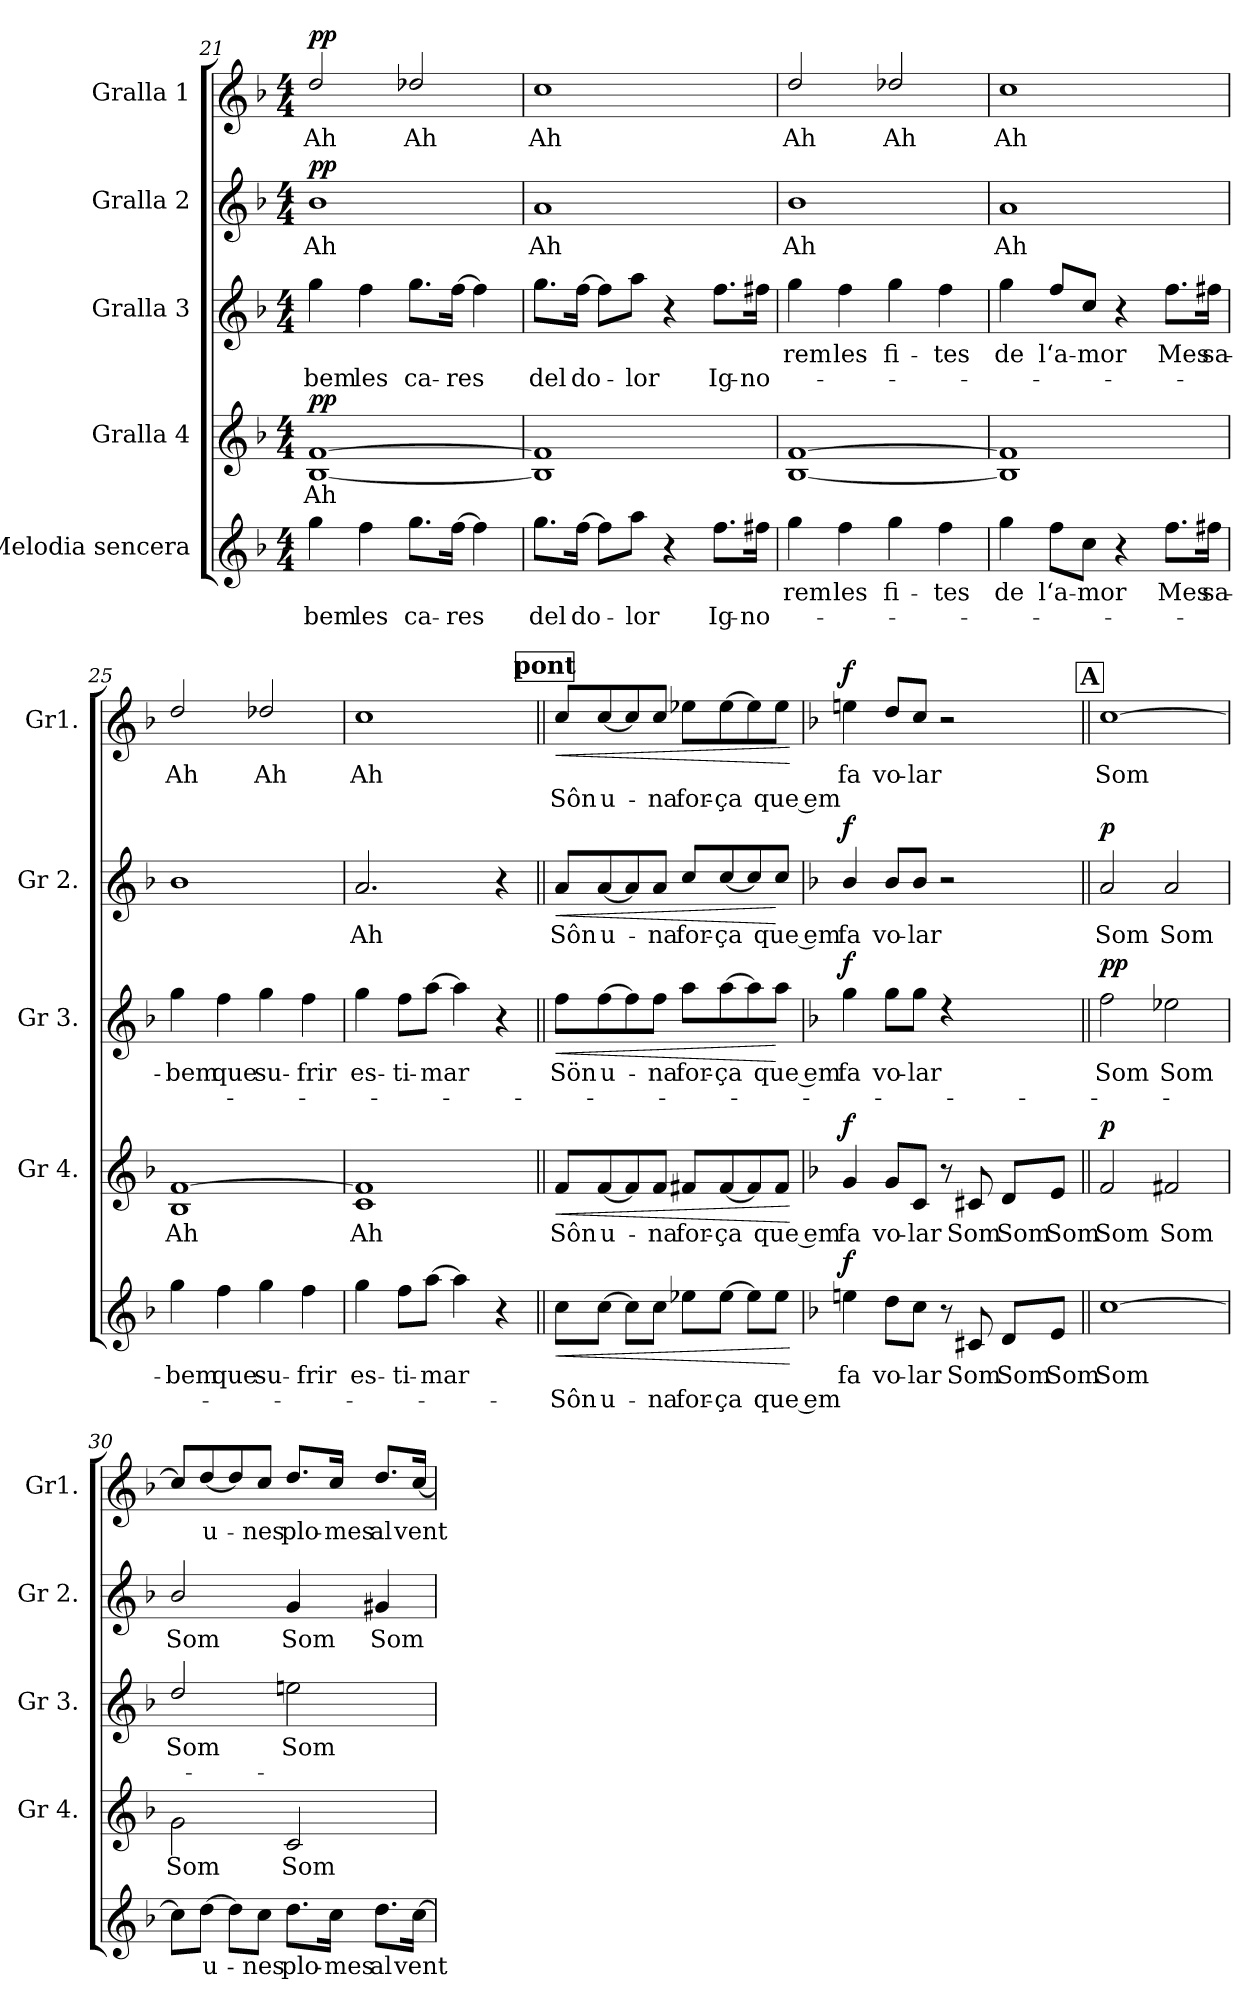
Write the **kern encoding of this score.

**kern	**text	**text	**dynam	**kern	**text	**dynam	**kern	**text	**text	**dynam	**kern	**text	**dynam	**kern	**text	**text	**dynam
*part5	*part5	*part5	*part5	*part4	*part4	*part4	*part3	*part3	*part3	*part3	*part2	*part2	*part2	*part1	*part1	*part1	*part1
*staff5	*staff5	*staff5	*staff5	*staff4	*staff4	*staff4	*staff3	*staff3	*staff3	*staff3	*staff2	*staff2	*staff2	*staff1	*staff1	*staff1	*staff1
*I"Melodia sencera	*	*	*	*I"Gralla 4	*	*	*I"Gralla 3	*	*	*	*I"Gralla 2	*	*	*I"Gralla 1	*	*	*
*	*	*	*	*I'Gr 4.	*	*	*I'Gr 3.	*	*	*	*I'Gr 2.	*	*	*I'Gr1.	*	*	*
*clefG2	*	*	*	*clefG2	*	*	*clefG2	*	*	*	*clefG2	*	*	*clefG2	*	*	*
*k[b-]	*	*	*	*k[b-]	*	*	*k[b-]	*	*	*	*k[b-]	*	*	*k[b-]	*	*	*
*M4/4	*	*	*	*M4/4	*	*	*M4/4	*	*	*	*M4/4	*	*	*M4/4	*	*	*
=21	=21	=21	=21	=21	=21	=21	=21	=21	=21	=21	=21	=21	=21	=21	=21	=21	=21
*	*	*	*	*^	*	*	*	*	*	*	*	*	*	*	*	*	*
!	!	!	!	!	!	!LO:LY:b	!LO:DY:b	!	!	!LO:LY:b	!	!	!LO:LY:b	!LO:DY:b	!	!LO:LY:b	!	!LO:DY:b
4gg\	.	bem	.	[1f	[1B-	Ah	pp	4gg\	.	bem	.	1b-	Ah	pp	2dd/	Ah	.	pp
!	!	!	!	!	!	!	!	!	!	!LO:LY:b	!	!	!	!	!	!	!	!
4ff\	.	les	.	.	.	.	.	4ff\	.	les	.	.	.	.	.	.	.	.
!	!	!	!	!	!	!	!	!	!	!LO:LY:b	!	!	!	!	!	!LO:LY:b	!	!
8.gg\L	.	ca-	.	.	.	.	.	8.gg\L	.	ca-	.	.	.	.	2dd-X/	Ah	.	.
!	!	!	!	!	!	!	!	!	!	!LO:LY:b	!	!	!	!	!	!	!	!
[16ff\Jk	.	-res	.	.	.	.	.	[16ff\Jk	.	-res	.	.	.	.	.	.	.	.
4ff\]	.	.	.	.	.	.	.	4ff\]	.	.	.	.	.	.	.	.	.	.
=22	=22	=22	=22	=22	=22	=22	=22	=22	=22	=22	=22	=22	=22	=22	=22	=22	=22	=22
!	!	!	!	!	!	!	!	!	!	!LO:LY:b	!	!	!LO:LY:b	!	!	!LO:LY:b	!	!
8.gg\L	.	del	.	1f]	1B-]	.	.	8.gg\L	.	del	.	1a	Ah	.	1cc	Ah	.	.
!	!	!	!	!	!	!	!	!	!	!LO:LY:b	!	!	!	!	!	!	!	!
[16ff\Jk	.	do-	.	.	.	.	.	[16ff\Jk	.	do-	.	.	.	.	.	.	.	.
8ff\L]	.	.	.	.	.	.	.	8ff\L]	.	.	.	.	.	.	.	.	.	.
!	!	!	!	!	!	!	!	!	!	!LO:LY:b	!	!	!	!	!	!	!	!
8aa\J	.	-lor	.	.	.	.	.	8aa\J	.	-lor	.	.	.	.	.	.	.	.
4r	.	.	.	.	.	.	.	4r	.	.	.	.	.	.	.	.	.	.
!	!	!	!	!	!	!	!	!	!	!LO:LY:b	!	!	!	!	!	!	!	!
8.ff\L	.	Ig-	.	.	.	.	.	8.ff\L	.	Ig-	.	.	.	.	.	.	.	.
!	!	!	!	!	!	!	!	!	!	!LO:LY:b	!	!	!	!	!	!	!	!
16ff#X\Jk	.	-no-	.	.	.	.	.	16ff#X\Jk	.	-no-	.	.	.	.	.	.	.	.
!!LO:LB:g=z
=23	=23	=23	=23	=23	=23	=23	=23	=23	=23	=23	=23	=23	=23	=23	=23	=23	=23	=23
!	!	!	!	!	!	!	!	!	!LO:LY:b	!	!	!	!LO:LY:b	!	!	!LO:LY:b	!	!
4gg\	rem	.	.	[1f	[1B-	.	.	4gg\	rem	.	.	1b-	Ah	.	2dd/	Ah	.	.
!	!	!	!	!	!	!	!	!	!LO:LY:b	!	!	!	!	!	!	!	!	!
4ff\	les	.	.	.	.	.	.	4ff\	les	.	.	.	.	.	.	.	.	.
!	!	!	!	!	!	!	!	!	!LO:LY:b	!	!	!	!	!	!	!LO:LY:b	!	!
4gg\	ﬁ-	.	.	.	.	.	.	4gg\	ﬁ-	.	.	.	.	.	2dd-X/	Ah	.	.
!	!	!	!	!	!	!	!	!	!LO:LY:b	!	!	!	!	!	!	!	!	!
4ff\	-tes	.	.	.	.	.	.	4ff\	-tes	.	.	.	.	.	.	.	.	.
=24	=24	=24	=24	=24	=24	=24	=24	=24	=24	=24	=24	=24	=24	=24	=24	=24	=24	=24
!	!	!	!	!	!	!	!	!	!LO:LY:b	!	!	!	!LO:LY:b	!	!	!LO:LY:b	!	!
4gg\	de	.	.	1f]	1B-]	.	.	4gg\	de	.	.	1a	Ah	.	1cc	Ah	.	.
!	!	!	!	!	!	!	!	!	!LO:LY:b	!	!	!	!	!	!	!	!	!
8ff\L	l‘a-	.	.	.	.	.	.	8ff/L	l‘a-	.	.	.	.	.	.	.	.	.
!	!	!	!	!	!	!	!	!	!LO:LY:b	!	!	!	!	!	!	!	!	!
8cc\J	-mor	.	.	.	.	.	.	8cc/J	-mor	.	.	.	.	.	.	.	.	.
4r	.	.	.	.	.	.	.	4r	.	.	.	.	.	.	.	.	.	.
!	!	!	!	!	!	!	!	!	!LO:LY:b	!	!	!	!	!	!	!	!	!
8.ff\L	Mes	.	.	.	.	.	.	8.ff\L	Mes	.	.	.	.	.	.	.	.	.
!	!	!	!	!	!	!	!	!	!LO:LY:b	!	!	!	!	!	!	!	!	!
16ff#X\Jk	sa-	.	.	.	.	.	.	16ff#X\Jk	sa-	.	.	.	.	.	.	.	.	.
*	*	*	*	*v	*v	*	*	*	*	*	*	*	*	*	*	*	*	*
=25	=25	=25	=25	=25	=25	=25	=25	=25	=25	=25	=25	=25	=25	=25	=25	=25	=25
!	!	!	!	!	!LO:LY:b	!	!	!LO:LY:b	!	!	!	!	!	!	!LO:LY:b	!	!
4gg\	-bem	.	.	1B- [1f	Ah	.	4gg\	-bem	.	.	1b-	.	.	2dd/	Ah	.	.
!	!	!	!	!	!	!	!	!LO:LY:b	!	!	!	!	!	!	!	!	!
4ff\	que	.	.	.	.	.	4ff\	que	.	.	.	.	.	.	.	.	.
!	!	!	!	!	!	!	!	!LO:LY:b	!	!	!	!	!	!	!LO:LY:b	!	!
4gg\	su-	.	.	.	.	.	4gg\	su-	.	.	.	.	.	2dd-X/	Ah	.	.
!	!	!	!	!	!	!	!	!LO:LY:b	!	!	!	!	!	!	!	!	!
4ff\	-frir	.	.	.	.	.	4ff\	-frir	.	.	.	.	.	.	.	.	.
=26	=26	=26	=26	=26	=26	=26	=26	=26	=26	=26	=26	=26	=26	=26	=26	=26	=26
*	*	*	*	*^	*	*	*	*	*	*	*	*	*	*	*	*	*
!	!	!	!	!	!	!LO:LY:b	!	!	!LO:LY:b	!	!	!	!LO:LY:b	!	!	!LO:LY:b	!	!
4gg\	es-	.	.	1f]	1c	Ah	.	4gg\	es-	.	.	2.a/	Ah	.	1cc	Ah	.	.
!	!	!	!	!	!	!	!	!	!LO:LY:b	!	!	!	!	!	!	!	!	!
8ff\L	-ti-	.	.	.	.	.	.	8ff\L	-ti-	.	.	.	.	.	.	.	.	.
!	!	!	!	!	!	!	!	!	!LO:LY:b	!	!	!	!	!	!	!	!	!
[8aa\J	-mar	.	.	.	.	.	.	[8aa\J	-mar	.	.	.	.	.	.	.	.	.
4aa\]	.	.	.	.	.	.	.	4aa\]	.	.	.	.	.	.	.	.	.	.
4r	.	.	.	.	.	.	.	4r	.	.	.	4r	.	.	.	.	.	.
*	*	*	*	*v	*v	*	*	*	*	*	*	*	*	*	*	*	*	*
!!LO:REH:place=s1:a:B:fs=14:t=pont
=27||	=27||	=27||	=27||	=27||	=27||	=27||	=27||	=27||	=27||	=27||	=27||	=27||	=27||	=27||	=27||	=27||	=27||
!	!	!	!LO:HP:b	!	!LO:LY:b	!LO:HP:b	!	!LO:LY:b	!	!LO:HP:b	!	!LO:LY:b	!LO:HP:b	!	!	!LO:LY:b	!LO:HP:b
8cc\L	.	Sôn	<	8f/L	Sôn	<	8ff\L	Sön	.	<	8a/L	Sôn	<	8cc/L	.	Sôn	<
!	!	!	!	!	!LO:LY:b	!	!	!LO:LY:b	!	!	!	!LO:LY:b	!	!	!	!LO:LY:b	!
[8cc\J	.	u-	.	[8f/	u-	.	[8ff\	u-	.	.	[8a/	u-	.	[8cc/	.	u-	.
8cc\L]	.	.	.	8f/]	.	.	8ff\]	.	.	.	8a/]	.	.	8cc/]	.	.	.
!	!	!	!	!	!LO:LY:b	!	!	!LO:LY:b	!	!	!	!LO:LY:b	!	!	!	!LO:LY:b	!
8cc\J	.	-na	.	8f/J	-na	.	8ff\J	-na	.	.	8a/J	na	.	8cc/J	.	-na	.
!	!	!	!	!	!LO:LY:b	!	!	!LO:LY:b	!	!	!	!LO:LY:b	!	!	!	!LO:LY:b	!
8ee-X\L	.	for-	.	8f#X/L	for-	.	8aa\L	for-	.	.	8cc/L	for-	.	8ee-X\L	.	for-	.
!	!	!	!	!	!LO:LY:b	!	!	!LO:LY:b	!	!	!	!LO:LY:b	!	!	!	!LO:LY:b	!
[8ee-\J	.	-ça	.	[8f#/	-ça	.	[8aa\	-ça	.	.	[8cc/	-ça	.	[8ee-\	.	-ça	.
8ee-\L]	.	.	.	8f#/]	.	.	8aa\]	.	.	.	8cc/]	.	.	8ee-\]	.	.	.
!	!	!	!	!	!LO:LY:b	!	!	!LO:LY:b	!	!	!	!LO:LY:b	!	!	!	!LO:LY:b	!
8ee-\J	.	que em	.	8f#/J	que em	.	8aa\J	que em	.	[	8cc/J	que em	[	8ee-\J	.	que em	.
.	.	.	[	.	.	[	.	.	.	.	.	.	.	.	.	.	[
!!LO:LB:g=z
=28	=28	=28	=28	=28	=28	=28	=28	=28	=28	=28	=28	=28	=28	=28	=28	=28	=28
*k[b-]	*	*	*	*k[b-]	*	*	*k[b-]	*	*	*	*k[b-]	*	*	*k[b-]	*	*	*
!	!	!	!LO:DY:b	!	!LO:LY:b	!LO:DY:b	!	!LO:LY:b	!	!LO:DY:b	!	!LO:LY:b	!LO:DY:b	!	!LO:LY:b	!	!LO:DY:b
4eeni\	fa	.	f	4g/	fa	f	4gg\	fa	.	f	4b-/	fa	f	4eeni\	fa	.	f
!	!	!	!	!	!LO:LY:b	!	!	!LO:LY:b	!	!	!	!LO:LY:b	!	!	!LO:LY:b	!	!
8dd\L	vo-	.	.	8g/L	vo-	.	8gg\L	vo-	.	.	8b-/L	vo-	.	8dd/L	vo-	.	.
!	!	!	!	!	!LO:LY:b	!	!	!LO:LY:b	!	!	!	!LO:LY:b	!	!	!LO:LY:b	!	!
8cc\J	-lar	.	.	8c/J	-lar	.	8gg\J	-lar	.	.	8b-/J	-lar	.	8cc/J	-lar	.	.
8r	.	.	.	8r	.	.	4rdd	.	.	.	2r	.	.	2r	.	.	.
!	!	!	!	!	!LO:LY:b	!	!	!	!	!	!	!	!	!	!	!	!
8c#X/	Som	.	.	8c#X/	Som	.	.	.	.	.	.	.	.	.	.	.	.
!	!	!	!	!	!LO:LY:b	!	!	!	!	!	!	!	!	!	!	!	!
8d/L	Som	.	.	8d/L	Som	.	4ryy	.	.	.	.	.	.	.	.	.	.
!	!	!	!	!	!LO:LY:b	!	!	!	!	!	!	!	!	!	!	!	!
8e/J	Som	.	.	8e/J	Som	.	.	.	.	.	.	.	.	.	.	.	.
!!LO:REH:place=s1:a:B:fs=14:t=A
=29||	=29||	=29||	=29||	=29||	=29||	=29||	=29||	=29||	=29||	=29||	=29||	=29||	=29||	=29||	=29||	=29||	=29||
!	!	!	!	!	!LO:LY:b	!LO:DY:b	!	!LO:LY:b	!	!LO:DY:b	!	!LO:LY:b	!	!	!LO:LY:b	!	!
!	!	!	!	!	!	!	!	!	!	!LO:DY:n=1:b	!	!	!LO:DY:b	!	!	!	!
[1cc	Som	.	.	2f/	Som	p	2ff\	Som	.	p p	2a/	Som	p	[1cc	Som	.	.
!	!	!	!	!	!LO:LY:b	!	!	!LO:LY:b	!	!	!	!LO:LY:b	!	!	!	!	!
.	.	.	.	2f#X/	Som	.	2ee-X\	Som	.	.	2a/	Som	.	.	.	.	.
=30	=30	=30	=30	=30	=30	=30	=30	=30	=30	=30	=30	=30	=30	=30	=30	=30	=30
!	!	!	!	!	!LO:LY:b	!	!	!LO:LY:b	!	!	!	!LO:LY:b	!	!	!	!	!
8cc\L]	.	.	.	2g\	Som	.	2dd/	Som	.	.	2b-/	Som	.	8cc/L]	.	.	.
!	!	!	!	!	!	!	!	!	!	!	!	!	!	!	!LO:LY:b	!	!
[8dd\J	u-	.	.	.	.	.	.	.	.	.	.	.	.	[8dd/	u-	.	.
8dd\L]	.	.	.	.	.	.	.	.	.	.	.	.	.	8dd/]	.	.	.
!	!	!	!	!	!	!	!	!	!	!	!	!	!	!	!LO:LY:b	!	!
8cc\J	-nes	.	.	.	.	.	.	.	.	.	.	.	.	8cc/J	-nes	.	.
!	!	!	!	!	!LO:LY:b	!	!	!LO:LY:b	!	!	!	!LO:LY:b	!	!	!LO:LY:b	!	!
8.dd\L	plo-	.	.	2c/	Som	.	2eeni\	Som	.	.	4g/	Som	.	8.dd/L	plo-	.	.
!	!	!	!	!	!	!	!	!	!	!	!	!	!	!	!LO:LY:b	!	!
16cc\Jk	-mes	.	.	.	.	.	.	.	.	.	.	.	.	16cc/Jk	-mes	.	.
!	!	!	!	!	!	!	!	!	!	!	!	!LO:LY:b	!	!	!LO:LY:b	!	!
8.dd\L	al	.	.	.	.	.	.	.	.	.	4g#X/	Som	.	8.dd/L	al	.	.
!	!	!	!	!	!	!	!	!	!	!	!	!	!	!	!LO:LY:b	!	!
[16cc\Jk	vent	.	.	.	.	.	.	.	.	.	.	.	.	[16cc/Jk	vent	.	.
=	=	=	=	=	=	=	=	=	=	=	=	=	=	=	=	=	=
*-	*-	*-	*-	*-	*-	*-	*-	*-	*-	*-	*-	*-	*-	*-	*-	*-	*-
